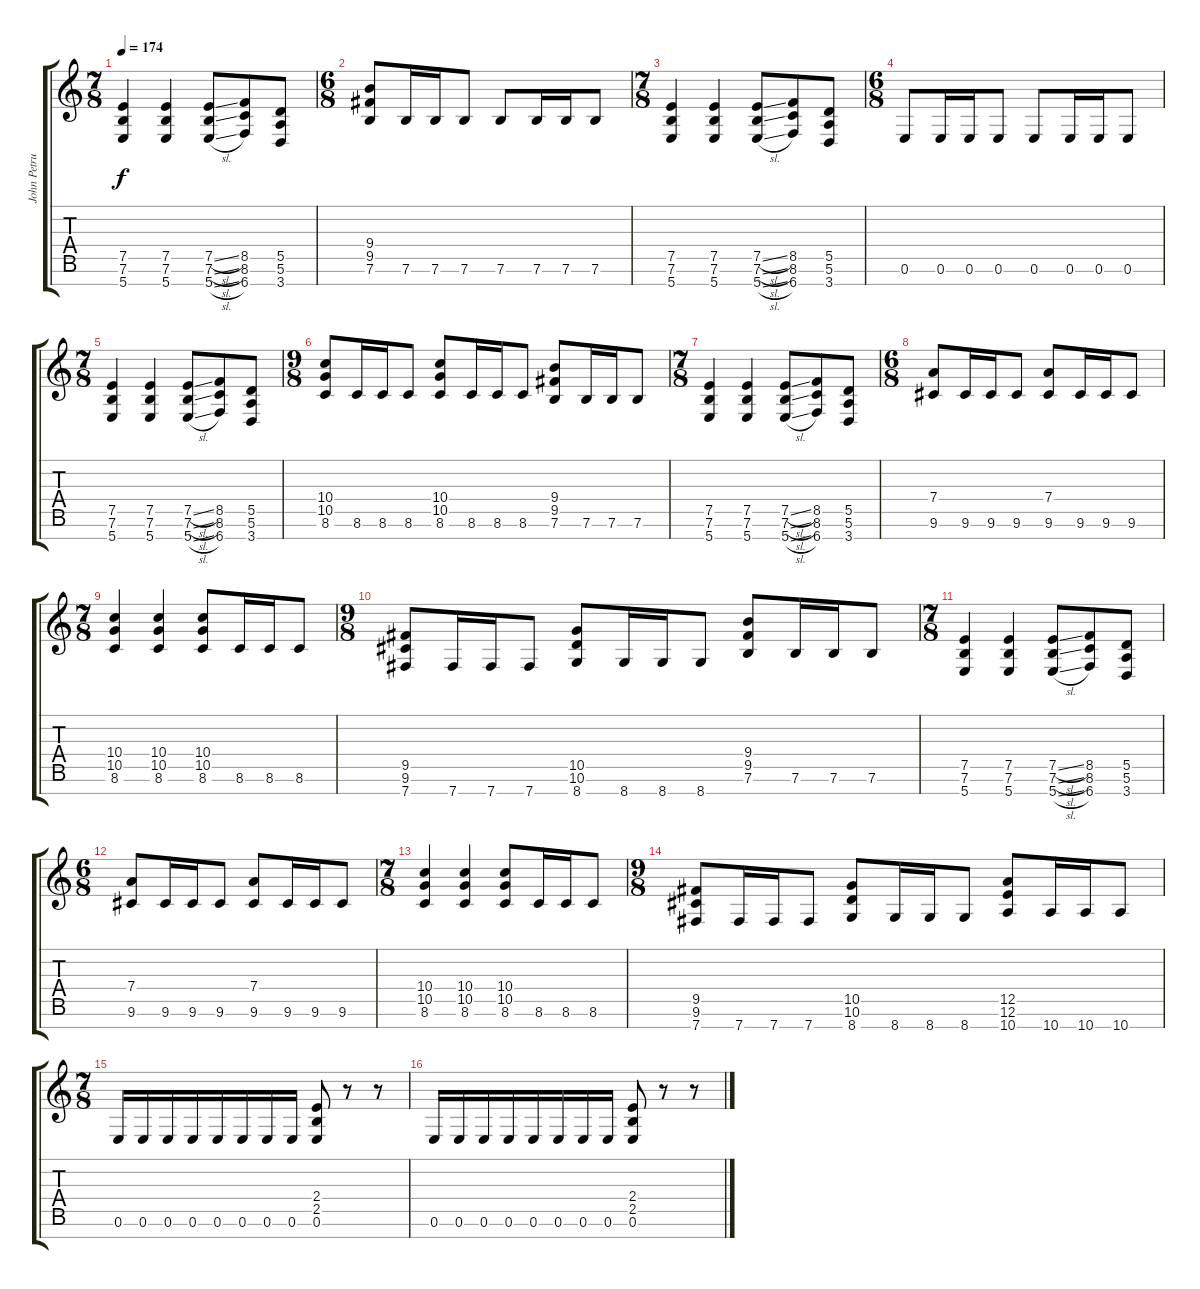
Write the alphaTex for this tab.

\track ("John Petrucci" "John Petru") {instrument distortionguitar}
\staff {score tabs}
\tuning (E4 B3 G3 D3 A2 E2 B1) {hide}
\ts (7 8)
\tempo 174
\clef g2
\ks c
(7.5 7.6 5.7).4{dy f} (7.5 7.6 5.7).4 (7.5{sl} 7.6{sl} 5.7{sl}).8 (8.5 8.6 6.7).8 (5.5 5.6 3.7).8 |
\ts (6 8)
(9.4 9.5 7.6).8 7.6.16 7.6.16 7.6.8 7.6.8 7.6.16 7.6.16 7.6.8 |
\ts (7 8)
(7.5 7.6 5.7).4 (7.5 7.6 5.7).4 (7.5{sl} 7.6{sl} 5.7{sl}).8 (8.5 8.6 6.7).8 (5.5 5.6 3.7).8 |
\ts (6 8)
0.6.8 0.6.16 0.6.16 0.6.8 0.6.8 0.6.16 0.6.16 0.6.8 |
\ts (7 8)
(7.5 7.6 5.7).4 (7.5 7.6 5.7).4 (7.5{sl} 7.6{sl} 5.7{sl}).8 (8.5 8.6 6.7).8 (5.5 5.6 3.7).8 |
\ts (9 8)
(10.4 10.5 8.6).8 8.6.16 8.6.16 8.6.8 (10.4 10.5 8.6).8 8.6.16 8.6.16 8.6.8 (9.4 9.5 7.6).8 7.6.16 7.6.16 7.6.8 |
\ts (7 8)
(7.5 7.6 5.7).4 (7.5 7.6 5.7).4 (7.5{sl} 7.6{sl} 5.7{sl}).8 (8.5 8.6 6.7).8 (5.5 5.6 3.7).8 |
\ts (6 8)
(7.4 9.6).8 9.6.16 9.6.16 9.6.8 (7.4 9.6).8 9.6.16 9.6.16 9.6.8 |
\ts (7 8)
(10.4 10.5 8.6).4 (10.4 10.5 8.6).4 (10.4 10.5 8.6).8 8.6.16 8.6.16 8.6.8 |
\ts (9 8)
(9.5 9.6 7.7).8 7.7.16 7.7.16 7.7.8 (10.5 10.6 8.7).8 8.7.16 8.7.16 8.7.8 (9.4 9.5 7.6).8 7.6.16 7.6.16 7.6.8 |
\ts (7 8)
(7.5 7.6 5.7).4 (7.5 7.6 5.7).4 (7.5{sl} 7.6{sl} 5.7{sl}).8 (8.5 8.6 6.7).8 (5.5 5.6 3.7).8 |
\ts (6 8)
(7.4 9.6).8 9.6.16 9.6.16 9.6.8 (7.4 9.6).8 9.6.16 9.6.16 9.6.8 |
\ts (7 8)
(10.4 10.5 8.6).4 (10.4 10.5 8.6).4 (10.4 10.5 8.6).8 8.6.16 8.6.16 8.6.8 |
\ts (9 8)
(9.5 9.6 7.7).8 7.7.16 7.7.16 7.7.8 (10.5 10.6 8.7).8 8.7.16 8.7.16 8.7.8 (12.5 12.6 10.7).8 10.7.16 10.7.16 10.7.8 |
\ts (7 8)
0.6.16 0.6.16 0.6.16 0.6.16 0.6.16 0.6.16 0.6.16 0.6.16 (2.4 2.5 0.6).8 r.8 r.8 |
0.6.16 0.6.16 0.6.16 0.6.16 0.6.16 0.6.16 0.6.16 0.6.16 (2.4 2.5 0.6).8 r.8 r.8
